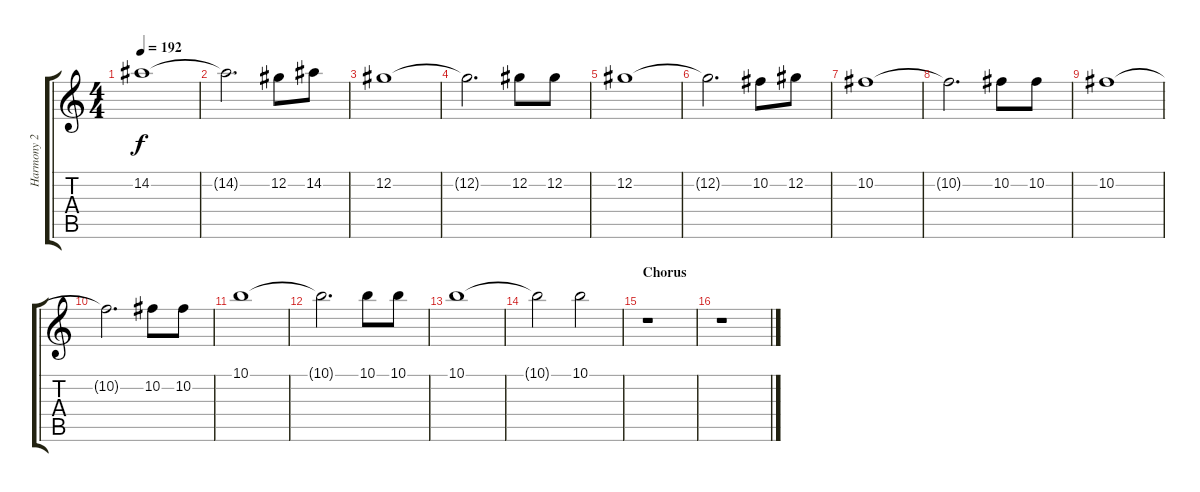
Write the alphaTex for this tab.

\track ("Harmony 2" "Harmony 2") {instrument overdrivenguitar}
\staff {score tabs}
\tuning (Db4 Ab3 E3 B2 Gb2 B1) {hide}
\ts (4 4)
\tempo 192
\clef g2
\ks aminor
14.2.1{dy f} |
14.2{t}.2{d} 12.2.8 14.2.8 |
12.2.1 |
12.2{t}.2{d} 12.2.8 12.2.8 |
12.2.1 |
12.2{t}.2{d} 10.2.8 12.2.8 |
10.2.1 |
10.2{t}.2{d} 10.2.8 10.2.8 |
10.2.1 |
10.2{t}.2{d} 10.2.8 10.2.8 |
10.1.1 |
10.1{t}.2{d} 10.1.8 10.1.8 |
10.1.1 |
10.1{t}.2 10.1.2 |
\section ("" "Chorus")
r.1 |
r.1
